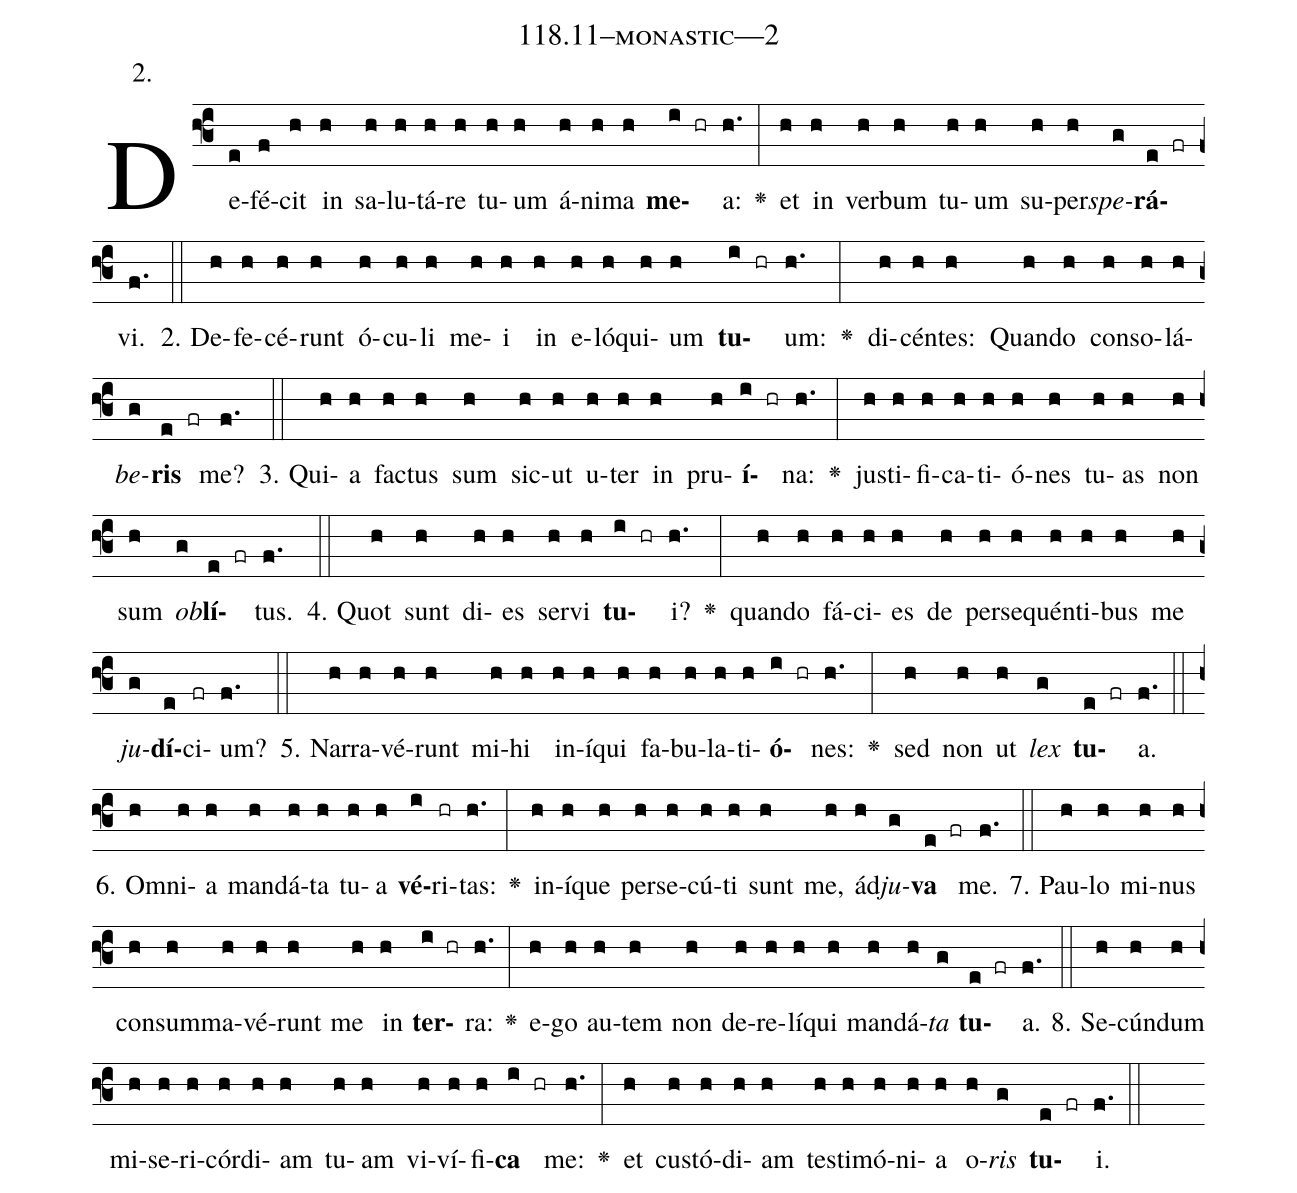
name: 118.11--monastic---2;
annotation: 2.;
%%
(f3)De(e)fé(f)cit(h) in(h) sa(h)lu(h)tá(h)re(h) tu(h)um(h) á(h)ni(h)ma(h) <b>me</b>(i hr)a:(h.) <v>\greheightstar</v>(:) et(h) in(h) ver(h)bum(h) tu(h)um(h) su(h)per(h)<i>spe</i>(g)<b>rá</b>(e fr)vi.(f.) (::)
2. De(h)fe(h)cé(h)runt(h) ó(h)cu(h)li(h) me(h)i(h) in(h) e(h)ló(h)qui(h)um(h) <b>tu</b>(i hr)um:(h.) <v>\greheightstar</v>(:) di(h)cén(h)tes:(h) Quan(h)do(h) con(h)so(h)lá(h)<i>be</i>(g)<b>ris</b>(e fr) me?(f.) (::)
3. Qui(h)a(h) fac(h)tus(h) sum(h) sic(h)ut(h) u(h)ter(h) in(h) pru(h)<b>í</b>(i hr)na:(h.) <v>\greheightstar</v>(:) jus(h)ti(h)fi(h)ca(h)ti(h)ó(h)nes(h) tu(h)as(h) non(h) sum(h) <i>ob</i>(g)<b>lí</b>(e fr)tus.(f.) (::)
4. Quot(h) sunt(h) di(h)es(h) ser(h)vi(h) <b>tu</b>(i hr)i?(h.) <v>\greheightstar</v>(:) quan(h)do(h) fá(h)ci(h)es(h) de(h) per(h)se(h)quén(h)ti(h)bus(h) me(h) <i>ju</i>(g)<b>dí</b>(e)ci(fr)um?(f.) (::)
5. Nar(h)ra(h)vé(h)runt(h) mi(h)hi(h) in(h)í(h)qui(h) fa(h)bu(h)la(h)ti(h)<b>ó</b>(i hr)nes:(h.) <v>\greheightstar</v>(:) sed(h) non(h) ut(h) <i>lex</i>(g) <b>tu</b>(e fr)a.(f.) (::)
6. Om(h)ni(h)a(h) man(h)dá(h)ta(h) tu(h)a(h) <b>vé</b>(i)ri(hr)tas:(h.) <v>\greheightstar</v>(:) in(h)í(h)que(h) per(h)se(h)cú(h)ti(h) sunt(h) me,(h) ád(h)<i>ju</i>(g)<b>va</b>(e fr) me.(f.) (::)
7. Pau(h)lo(h) mi(h)nus(h) con(h)sum(h)ma(h)vé(h)runt(h) me(h) in(h) <b>ter</b>(i hr)ra:(h.) <v>\greheightstar</v>(:) e(h)go(h) au(h)tem(h) non(h) de(h)re(h)lí(h)qui(h) man(h)dá(h)<i>ta</i>(g) <b>tu</b>(e fr)a.(f.) (::)
8. Se(h)cún(h)dum(h) mi(h)se(h)ri(h)cór(h)di(h)am(h) tu(h)am(h) vi(h)ví(h)fi(h)<b>ca</b>(i hr) me:(h.) <v>\greheightstar</v>(:) et(h) cus(h)tó(h)di(h)am(h) tes(h)ti(h)mó(h)ni(h)a(h) o(h)<i>ris</i>(g) <b>tu</b>(e fr)i.(f.) (::)
